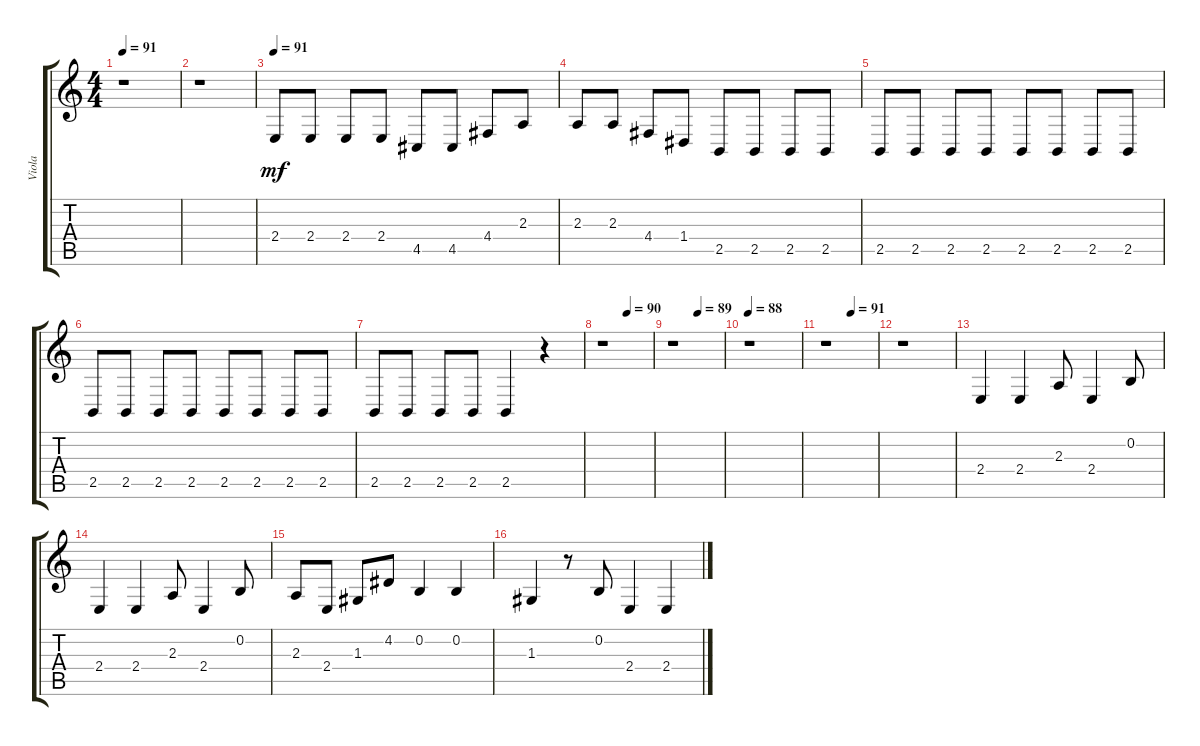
\track ("Viola" "Viola") {instrument viola}
\staff {score tabs}
\tuning (E4 B3 G3 D3 A2 E2) {hide}
\ts (4 4)
\tempo 91
\clef g2
\ks c
r.1{dy mf} |
r.1 |
\tempo 91
2.4.8 2.4.8 2.4.8 2.4.8 4.5.8 4.5.8 4.4.8 2.3.8 |
2.3.8 2.3.8 4.4.8 1.4.8 2.5.8{instrument viola} 2.5.8 2.5.8 2.5.8 |
2.5.8 2.5.8 2.5.8 2.5.8 2.5.8 2.5.8 2.5.8 2.5.8 |
2.5.8 2.5.8 2.5.8 2.5.8 2.5.8 2.5.8 2.5.8 2.5.8 |
2.5.8 2.5.8 2.5.8 2.5.8 2.5.4 r.4 |
\tempo (90 0.5)
r.1 |
\tempo (89 0.5)
r.1 |
\tempo 88
r.1 |
\tempo (91 0.5)
r.1 |
r.1 |
2.4.4{instrument violin} 2.4.4 2.3.8 2.4.4 0.2.8 |
2.4.4 2.4.4 2.3.8 2.4.4 0.2.8 |
2.3.8 2.4.8 1.3.8 4.2.8 0.2.4 0.2.4 |
1.3.4 r.8 0.2.8 2.4.4 2.4.4
